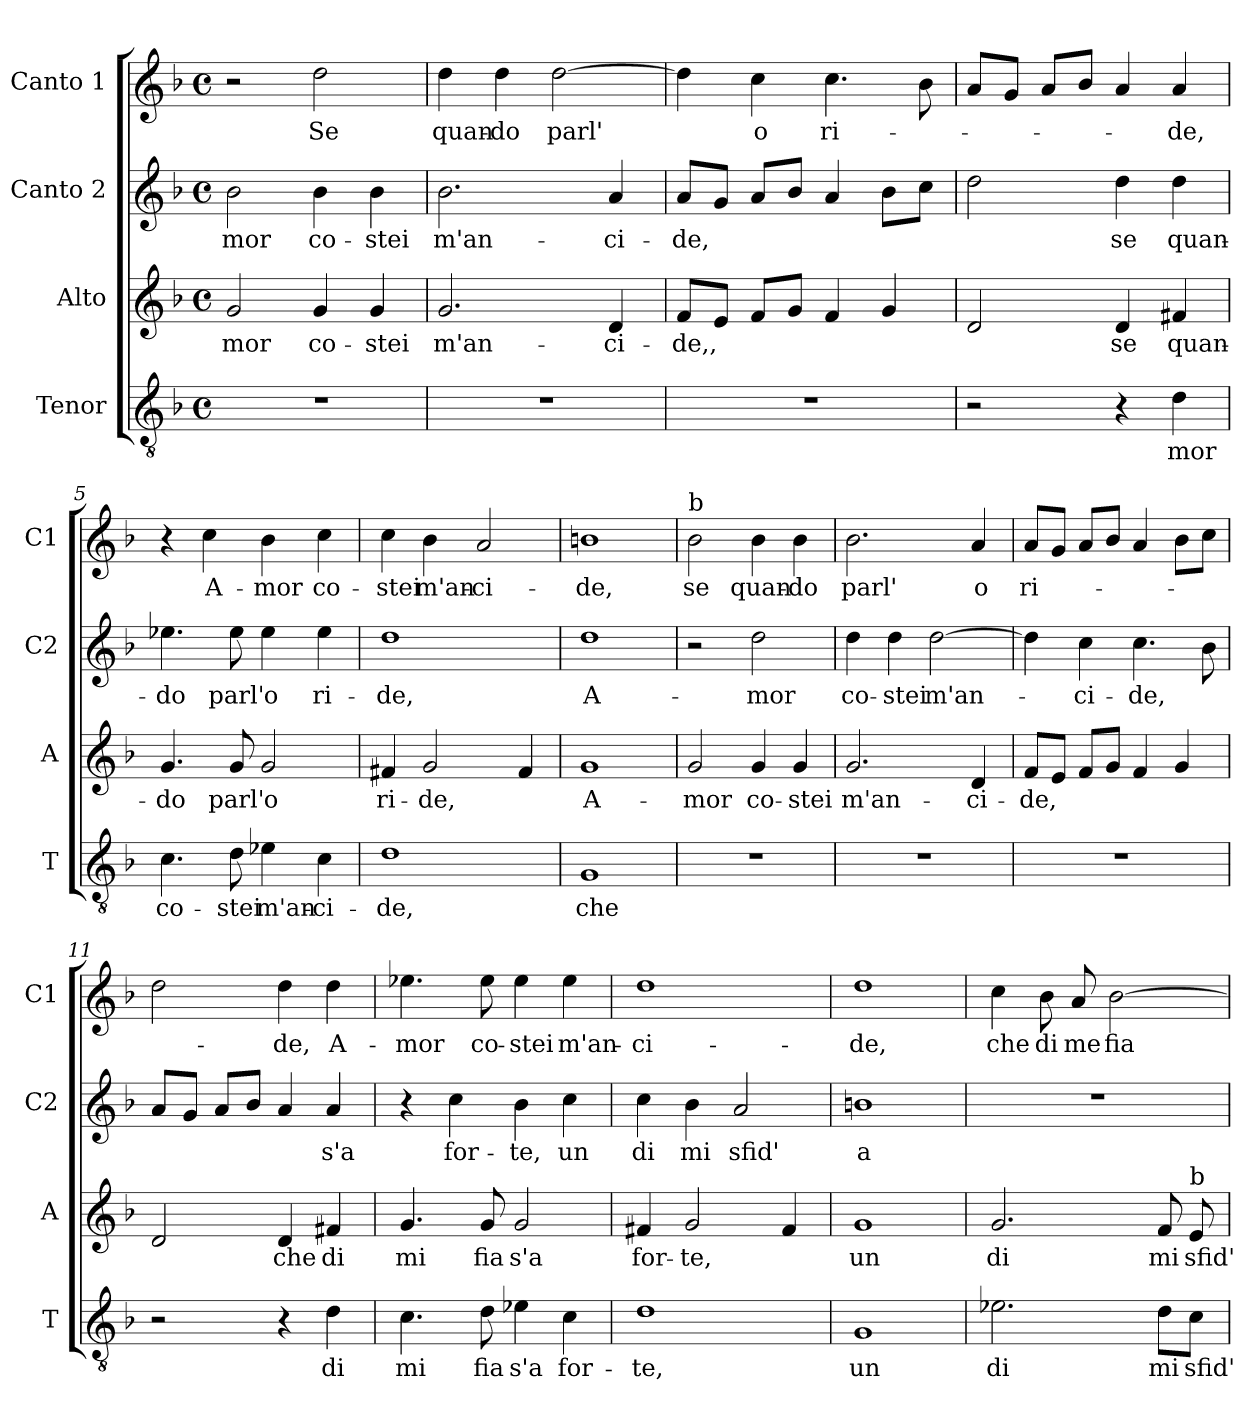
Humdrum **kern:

**kern	**text	**kern	**text	**kern	**text	**kern	**text
*part4	*part4	*part3	*part3	*part2	*part2	*part1	*part1
*staff4	*staff4	*staff3	*staff3	*staff2	*staff2	*staff1	*staff1
*I"Tenor	*	*I"Alto	*	*I"Canto 2	*	*I"Canto 1	*
*I'T	*	*I'A	*	*I'C2	*	*I'C1	*
*clefGv2	*	*clefG2	*	*clefG2	*	*clefG2	*
*k[b-]	*	*k[b-]	*	*k[b-]	*	*k[b-]	*
*F:	*	*F:	*	*F:	*	*F:	*
*M4/4	*	*M4/4	*	*M4/4	*	*M4/4	*
*met(c)	*	*met(c)	*	*met(c)	*	*met(c)	*
=1	=1	=1	=1	=1	=1	=1	=1
!	!	!	!LO:LY:b	!	!LO:LY:b	!	!
1r	.	2g/	mor	2b-\	mor	2r	.
!	!	!	!LO:LY:b	!	!LO:LY:b	!	!LO:LY:b
.	.	4g/	co-	4b-\	co-	2dd\	Se
!	!	!	!LO:LY:b	!	!LO:LY:b	!	!
.	.	4g/	-stei	4b-\	-stei	.	.
=2	=2	=2	=2	=2	=2	=2	=2
!	!	!	!LO:LY:b	!	!LO:LY:b	!	!LO:LY:b
1r	.	2.g/	m'an-	2.b-\	m'an-	4dd\	quan-
!	!	!	!	!	!	!	!LO:LY:b
.	.	.	.	.	.	4dd\	-do
!	!	!	!	!	!	!	!LO:LY:b
.	.	.	.	.	.	[2dd\	parl'
!	!	!	!LO:LY:b	!	!LO:LY:b	!	!
.	.	4d/	-ci-	4a/	-ci-	.	.
=3	=3	=3	=3	=3	=3	=3	=3
!	!	!	!LO:LY:b	!	!LO:LY:b	!	!
1r	.	8f/L	-de,,	8a/L	-de,	4dd\]	.
.	.	8e/J	.	8g/J	.	.	.
!	!	!	!	!	!	!	!LO:LY:b
.	.	8f/L	.	8a/L	.	4cc\	o
.	.	8g/J	.	8b-/J	.	.	.
!	!	!	!	!	!	!	!LO:LY:b
.	.	4f/	.	4a/	.	4.cc\	ri-
.	.	4g/	.	8b-\L	.	.	.
.	.	.	.	8cc\J	.	8b-\	.
=4	=4	=4	=4	=4	=4	=4	=4
2r	.	2d/	.	2dd\	.	8a/L	.
.	.	.	.	.	.	8g/J	.
.	.	.	.	.	.	8a/L	.
.	.	.	.	.	.	8b-/J	.
!	!	!	!LO:LY:b	!	!LO:LY:b	!	!
4r	.	4d/	se	4dd\	se	4a/	.
!	!LO:LY:b	!	!LO:LY:b	!	!LO:LY:b	!	!LO:LY:b
4d\	mor	4f#X/	quan-	4dd\	quan-	4a/	-de,
=5	=5	=5	=5	=5	=5	=5	=5
!	!LO:LY:b	!	!LO:LY:b	!	!LO:LY:b	!	!
4.c\	co-	4.g/	-do	4.ee-X\	-do	4r	.
!	!	!	!	!	!	!	!LO:LY:b
.	.	.	.	.	.	4cc\	A-
!	!LO:LY:b	!	!LO:LY:b	!	!LO:LY:b	!	!
8d\	-stei	8g/	parl'	8ee-\	parl'	.	.
!	!LO:LY:b	!	!LO:LY:b	!	!LO:LY:b	!	!LO:LY:b
4e-X\	m'an-	2g/	o	4ee-\	o	4b-\	-mor
!	!LO:LY:b	!	!	!	!LO:LY:b	!	!LO:LY:b
4c\	-ci-	.	.	4ee-\	ri-	4cc\	co-
!!LO:LB:g=z
=6	=6	=6	=6	=6	=6	=6	=6
!	!LO:LY:b	!	!LO:LY:b	!	!LO:LY:b	!	!LO:LY:b
1d	-de,	4f#X/	ri-	1dd	-de,	4cc\	-stei
!	!	!	!LO:LY:b	!	!	!	!LO:LY:b
.	.	2g/	-de,	.	.	4b-\	m'an-
!	!	!	!	!	!	!	!LO:LY:b
.	.	.	.	.	.	2a/	-ci-
.	.	4f#/	.	.	.	.	.
=7	=7	=7	=7	=7	=7	=7	=7
!	!LO:LY:b	!	!LO:LY:b	!	!LO:LY:b	!	!LO:LY:b
1G	che	1g	A-	1dd	A-	1bn	-de,
=8	=8	=8	=8	=8	=8	=8	=8
!	!	!	!	!	!	!LO:TX:a:t=b	!
!	!	!	!LO:LY:b	!	!	!	!LO:LY:b
1r	.	2g/	-mor	2r	.	2b-\	se
!	!	!	!LO:LY:b	!	!LO:LY:b	!	!LO:LY:b
.	.	4g/	co-	2dd\	-mor	4b-\	quan-
!	!	!	!LO:LY:b	!	!	!	!LO:LY:b
.	.	4g/	-stei	.	.	4b-\	-do
=9	=9	=9	=9	=9	=9	=9	=9
!	!	!	!LO:LY:b	!	!LO:LY:b	!	!LO:LY:b
1r	.	2.g/	m'an-	4dd\	co-	2.b-\	parl'
!	!	!	!	!	!LO:LY:b	!	!
.	.	.	.	4dd\	-stei	.	.
!	!	!	!	!	!LO:LY:b	!	!
.	.	.	.	[2dd\	m'an-	.	.
!	!	!	!LO:LY:b	!	!	!	!LO:LY:b
.	.	4d/	-ci-	.	.	4a/	o
=10	=10	=10	=10	=10	=10	=10	=10
!	!	!	!LO:LY:b	!	!	!	!LO:LY:b
1r	.	8f/L	-de,	4dd\]	.	8a/L	ri-
.	.	8e/J	.	.	.	8g/J	.
!	!	!	!	!	!LO:LY:b	!	!
.	.	8f/L	.	4cc\	-ci-	8a/L	.
.	.	8g/J	.	.	.	8b-/J	.
!	!	!	!	!	!LO:LY:b	!	!
.	.	4f/	.	4.cc\	-de,	4a/	.
.	.	4g/	.	.	.	8b-\L	.
.	.	.	.	8b-\	.	8cc\J	.
!!LO:LB:g=z
=11	=11	=11	=11	=11	=11	=11	=11
2r	.	2d/	.	8a/L	.	2dd\	.
.	.	.	.	8g/J	.	.	.
.	.	.	.	8a/L	.	.	.
.	.	.	.	8b-/J	.	.	.
!	!	!	!LO:LY:b	!	!	!	!LO:LY:b
4r	.	4d/	che	4a/	.	4dd\	-de,
!	!LO:LY:b	!	!LO:LY:b	!	!LO:LY:b	!	!LO:LY:b
4d\	di	4f#X/	di	4a/	s'a	4dd\	A-
=12	=12	=12	=12	=12	=12	=12	=12
!	!LO:LY:b	!	!LO:LY:b	!	!	!	!LO:LY:b
4.c\	mi	4.g/	mi	4r	.	4.ee-X\	-mor
!	!	!	!	!	!LO:LY:b	!	!
.	.	.	.	4cc\	for-	.	.
!	!LO:LY:b	!	!LO:LY:b	!	!	!	!LO:LY:b
8d\	fia	8g/	fia	.	.	8ee-\	co-
!	!LO:LY:b	!	!LO:LY:b	!	!LO:LY:b	!	!LO:LY:b
4e-X\	s'a	2g/	s'a	4b-\	-te,	4ee-\	-stei
!	!LO:LY:b	!	!	!	!LO:LY:b	!	!LO:LY:b
4c\	for-	.	.	4cc\	un	4ee-\	m'an-
=13	=13	=13	=13	=13	=13	=13	=13
!	!LO:LY:b	!	!LO:LY:b	!	!LO:LY:b	!	!LO:LY:b
1d	-te,	4f#X/	for-	4cc\	di	1dd	-ci-
!	!	!	!LO:LY:b	!	!LO:LY:b	!	!
.	.	2g/	-te,	4b-\	mi	.	.
!	!	!	!	!	!LO:LY:b	!	!
.	.	.	.	2a/	sfid'	.	.
.	.	4f#/	.	.	.	.	.
=14	=14	=14	=14	=14	=14	=14	=14
!	!LO:LY:b	!	!LO:LY:b	!	!LO:LY:b	!	!LO:LY:b
1G	un	1g	un	1bn	a	1dd	-de,
=15	=15	=15	=15	=15	=15	=15	=15
!	!LO:LY:b	!	!LO:LY:b	!	!	!	!LO:LY:b
2.e-X\	di	2.g/	di	1r	.	4cc\	che
!	!	!	!	!	!	!	!LO:LY:b
.	.	.	.	.	.	8b-\	di
!	!	!	!	!	!	!	!LO:LY:b
.	.	.	.	.	.	8a/	me
!	!	!	!	!	!	!	!LO:LY:b
.	.	.	.	.	.	[2b-\	fia
!	!LO:LY:b	!	!LO:LY:b	!	!	!	!
8d\L	mi	8f/	mi	.	.	.	.
!	!	!LO:TX:a:t=b	!	!	!	!	!
!	!LO:LY:b	!	!LO:LY:b	!	!	!	!
8c\J	sfid'	8e/	sfid'	.	.	.	.
=	=	=	=	=	=	=	=
*-	*-	*-	*-	*-	*-	*-	*-
